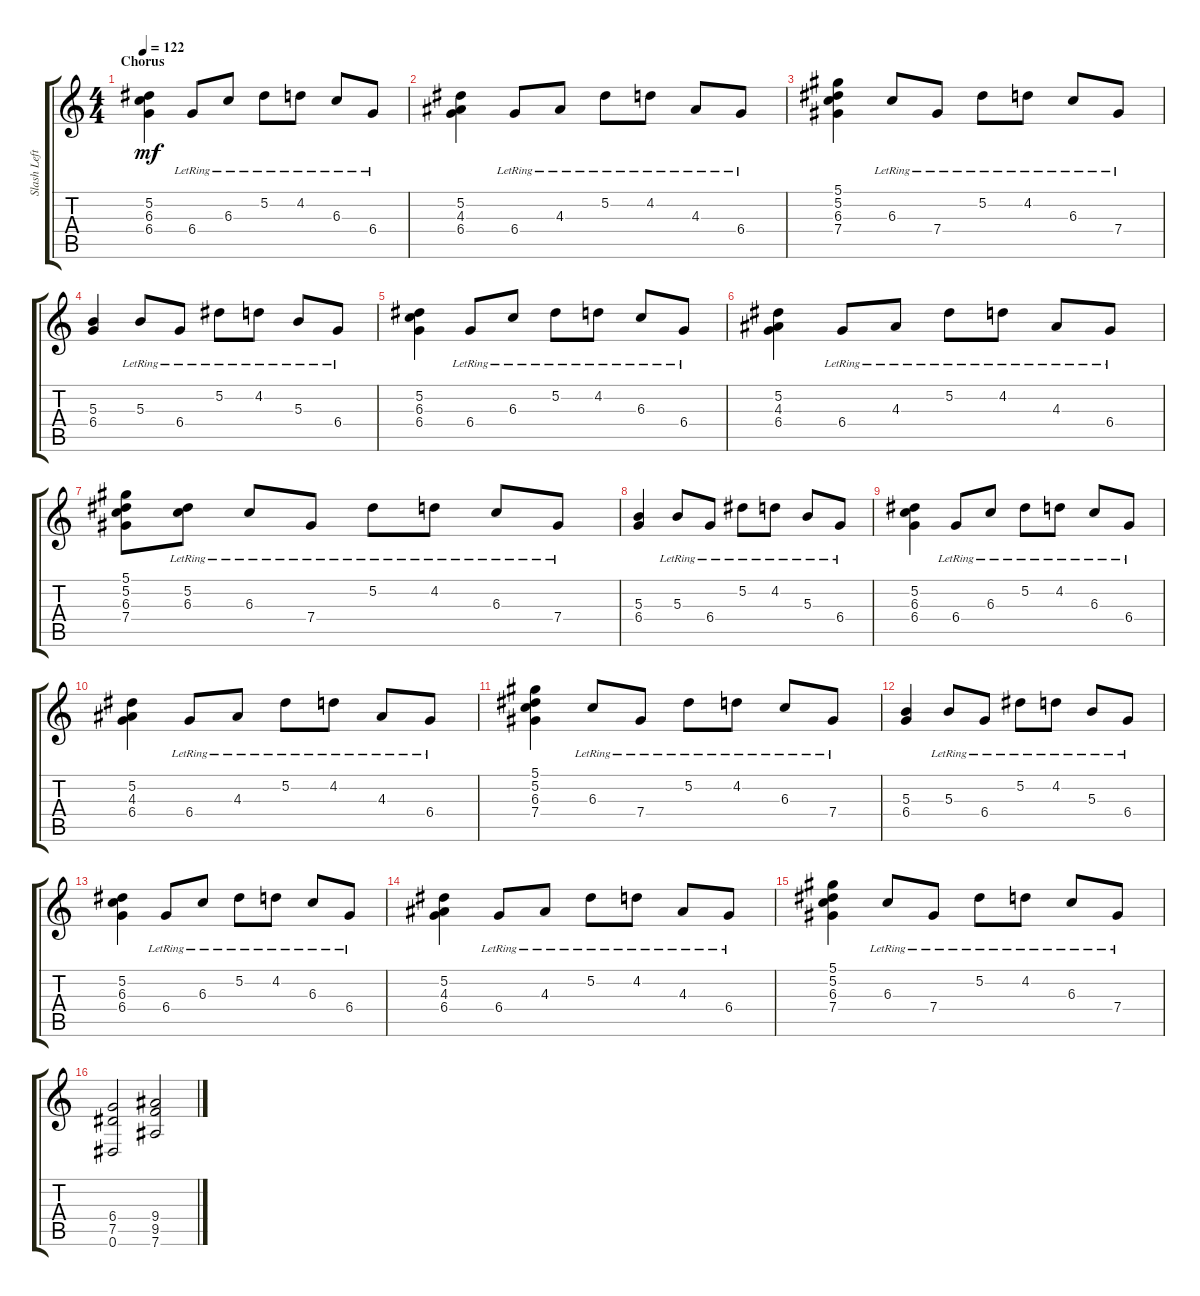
\track ("Slash Left" "Slash Left") {instrument overdrivenguitar}
\staff {score tabs}
\tuning (Eb4 Bb3 Gb3 Db3 Ab2 Eb2) {hide}
\ts (4 4)
\section ("" "Chorus")
\tempo 122
\clef g2
\ks c
(5.2 6.3 6.4).4{dy mf} 6.4{lr}.8 6.3{lr}.8 5.2{lr}.8 4.2{lr}.8 6.3{lr}.8 6.4{lr}.8 |
(5.2 4.3 6.4).4 6.4{lr}.8 4.3{lr}.8 5.2{lr}.8 4.2{lr}.8 4.3{lr}.8 6.4{lr}.8 |
(5.1 5.2 6.3 7.4).4 6.3{lr}.8 7.4{lr}.8 5.2{lr}.8 4.2{lr}.8 6.3{lr}.8 7.4{lr}.8 |
(5.3 6.4).4 5.3{lr}.8 6.4{lr}.8 5.2{lr}.8 4.2{lr}.8 5.3{lr}.8 6.4{lr}.8 |
(5.2 6.3 6.4).4 6.4{lr}.8 6.3{lr}.8 5.2{lr}.8 4.2{lr}.8 6.3{lr}.8 6.4{lr}.8 |
(5.2 4.3 6.4).4 6.4{lr}.8 4.3{lr}.8 5.2{lr}.8 4.2{lr}.8 4.3{lr}.8 6.4{lr}.8 |
(5.1 5.2 6.3 7.4).8 (5.2{lr} 6.3).8 6.3{lr}.8 7.4{lr}.8 5.2{lr}.8 4.2{lr}.8 6.3{lr}.8 7.4{lr}.8 |
(5.3 6.4).4 5.3{lr}.8 6.4{lr}.8 5.2{lr}.8 4.2{lr}.8 5.3{lr}.8 6.4{lr}.8 |
(5.2 6.3 6.4).4 6.4{lr}.8 6.3{lr}.8 5.2{lr}.8 4.2{lr}.8 6.3{lr}.8 6.4{lr}.8 |
(5.2 4.3 6.4).4 6.4{lr}.8 4.3{lr}.8 5.2{lr}.8 4.2{lr}.8 4.3{lr}.8 6.4{lr}.8 |
(5.1 5.2 6.3 7.4).4 6.3{lr}.8 7.4{lr}.8 5.2{lr}.8 4.2{lr}.8 6.3{lr}.8 7.4{lr}.8 |
(5.3 6.4).4 5.3{lr}.8 6.4{lr}.8 5.2{lr}.8 4.2{lr}.8 5.3{lr}.8 6.4{lr}.8 |
(5.2 6.3 6.4).4 6.4{lr}.8 6.3{lr}.8 5.2{lr}.8 4.2{lr}.8 6.3{lr}.8 6.4{lr}.8 |
(5.2 4.3 6.4).4 6.4{lr}.8 4.3{lr}.8 5.2{lr}.8 4.2{lr}.8 4.3{lr}.8 6.4{lr}.8 |
(5.1 5.2 6.3 7.4).4 6.3{lr}.8 7.4{lr}.8 5.2{lr}.8 4.2{lr}.8 6.3{lr}.8 7.4{lr}.8 |
(6.4 7.5 0.6).2 (9.4 9.5 7.6).2
